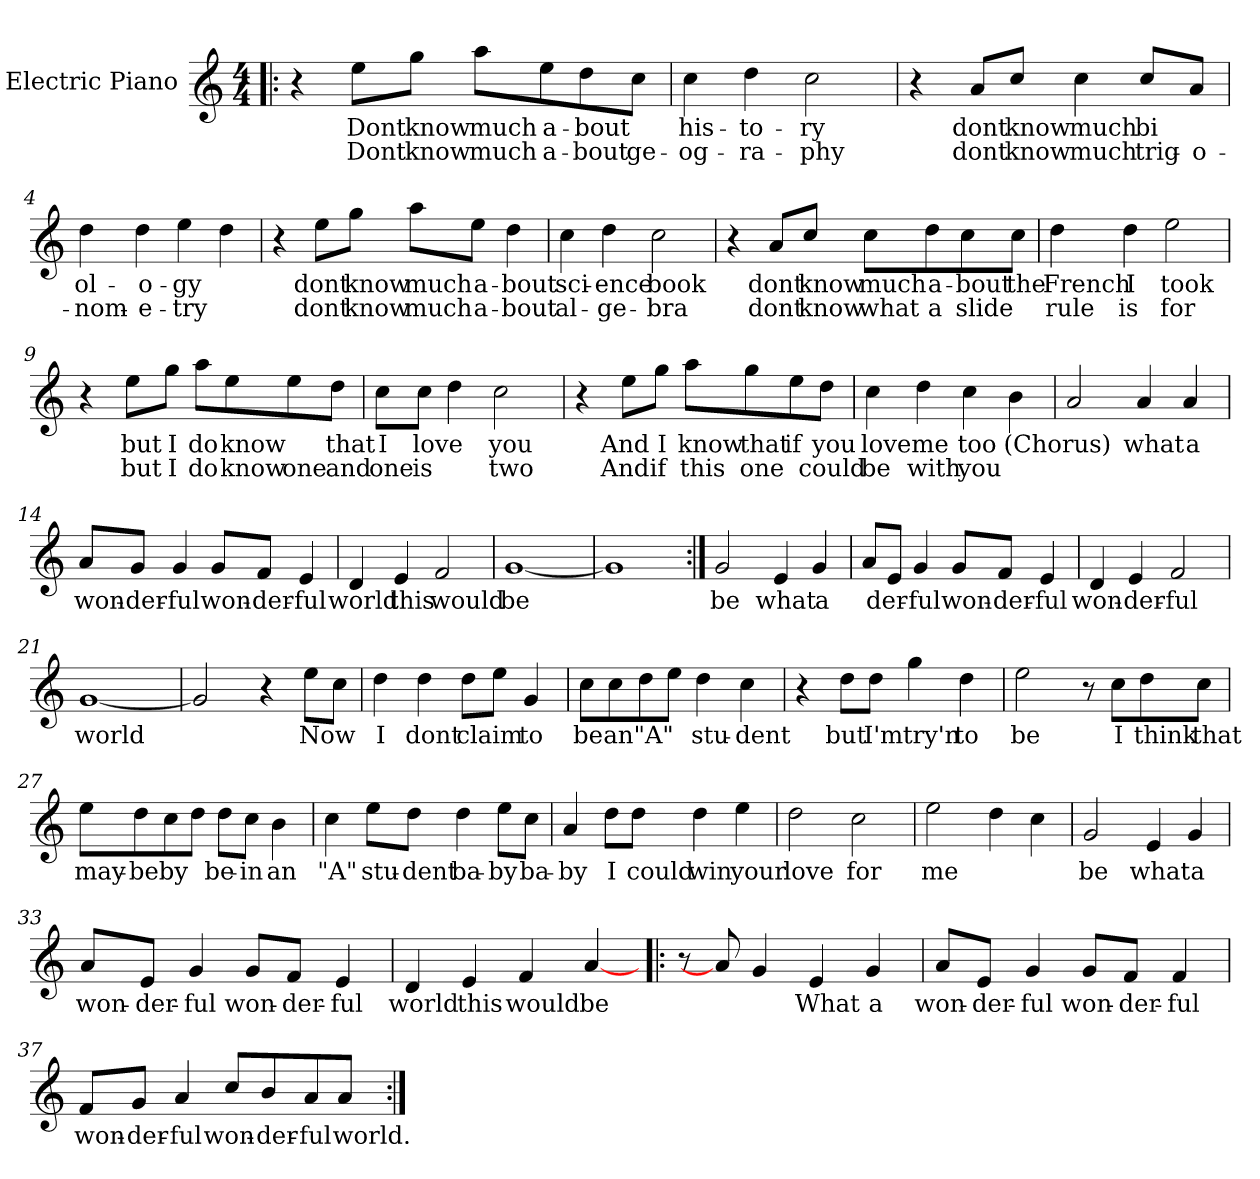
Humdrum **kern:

**kern	**text	**text
*part1	*part1	*part1
*staff1	*staff1	*staff1
*I"Electric Piano	*	*
*I'E.Pno	*	*
*clefG2	*	*
*k[]	*	*
*C:	*	*
*M4/4	*	*
=1!|:	=1!|:	=1!|:
4r	.	.
8ee\L	Dont	Dont
8gg\J	know	know
8aa\L	much	much
8ee\	a-	a-
8dd\	-bout	-bout
8cc\J	.	ge-
=2	=2	=2
4cc\	his-	-og-
4dd\	-to-	-ra-
2cc\	-ry	-phy
=3	=3	=3
4r	.	.
8a/L	dont	dont
8cc/J	know	know
4cc\	much	much
8cc/L	-bi	trig-
8a/J	.	-o-
!!LO:LB:g=z
=4	=4	=4
4dd\	ol-	-nom-
4dd\	-o-	-e-
4ee\	-gy	-try
4dd\	.	.
=5	=5	=5
4r	.	.
8ee\L	dont	dont
8gg\J	know	know
8aa\L	much	much
8ee\J	a-	a-
4dd\	-bout	-bout
=6	=6	=6
4cc\	sci-	al-
4dd\	-ence	-ge-
2cc\	book	-bra
!!LO:LB:g=z
=7	=7	=7
4r	.	.
8a/L	dont	dont
8cc/J	know	know
8cc\L	much	what
8dd\	a-	a
8cc\	-bout	slide
8cc\J	the	.
=8	=8	=8
4dd\	French	rule
4dd\	I	is
2ee\	took	for
=9	=9	=9
4r	.	.
8ee\L	but	but
8gg\J	I	I
8aa\L	do	do
8ee\	know	know
8ee\	.	one
8dd\J	that	and
!!LO:LB:g=z
=10	=10	=10
8cc\L	I	one
8cc\J	love	is
4dd\	.	.
2cc\	you	two
=11	=11	=11
4r	.	.
8ee\L	And	And
8gg\J	I	if
8aa\L	know	this
8gg\	that	one
8ee\	if	.
8dd\J	you	could
=12	=12	=12
4cc\	love	be
4dd\	me	with
4cc\	too	you
4b\	(Chorus)	.
!!LO:LB:g=z
=13	=13	=13
2a/	.	.
4a/	what	.
4a/	a	.
=14	=14	=14
8a/L	won-	.
8g/J	-der-	.
4g/	-ful	.
8g/L	won-	.
8f/J	-der-	.
4e/	-ful	.
=15	=15	=15
4d/	world	.
4e/	this	.
2f/	would	.
=16	=16	=16
[1g	be	.
=17	=17	=17
1g]	.	.
=18:|!	=18:|!	=18:|!
2g/	be	.
4e/	what	.
4g/	a	.
!!LO:LB:g=z
=19	=19	=19
8a/L	.	.
8e/J	-der-	.
4g/	-ful	.
8g/L	won-	.
8f/J	-der-	.
4e/	-ful	.
=20	=20	=20
4d/	won-	.
4e/	-der-	.
2f/	-ful	.
=21	=21	=21
[1g	world	.
=22	=22	=22
2g/]	.	.
4r	.	.
8ee\L	Now	.
8cc\J	.	.
=23	=23	=23
4dd\	I	.
4dd\	dont	.
8dd\L	claim	.
8ee\J	.	.
4g/	to	.
!!LO:LB:g=z
=24	=24	=24
8cc\L	be	.
8cc\	an	.
8dd\	"A"	.
8ee\J	.	.
4dd\	stu-	.
4cc\	-dent	.
=25	=25	=25
4r	.	.
8dd\L	but	.
8dd\J	I'm	.
4gg\	try'n	.
4dd\	to	.
=26	=26	=26
2ee\	be	.
8r	.	.
8cc\L	I	.
8dd\	think	.
8cc\J	that	.
!!LO:PB:g=z
=27	=27	=27
8ee\L	may-	.
8dd\	-be	.
8cc\	by	.
8dd\J	.	.
8dd\L	be-	.
8cc\J	-in	.
4b\	an	.
=28	=28	=28
4cc\	"A"	.
8ee\L	stu-	.
8dd\J	-dent	.
4dd\	ba-	.
8ee\L	-by	.
8cc\J	ba-	.
=29	=29	=29
4a/	-by	.
8dd\L	I	.
8dd\J	could	.
4dd\	win	.
4ee\	your	.
=30	=30	=30
2dd\	love	.
2cc\	for	.
!!LO:LB:g=z
=31	=31	=31
2ee\	me	.
4dd\	.	.
4cc\	.	.
=32	=32	=32
2g/	be	.
4e/	what	.
4g/	a	.
=33	=33	=33
8a/L	won-	.
8e/J	-der-	.
4g/	-ful	.
8g/L	won-	.
8f/J	-der-	.
4e/	-ful	.
=34	=34	=34
4d/	world	.
4e/	this	.
4f/	would	.
[4a/	be	.
!!LO:LB:g=z
=35!|:	=35!|:	=35!|:
8r	.	.
8a/]	.	.
4g/	.	.
4e/	What	.
4g/	a	.
=36	=36	=36
8a/L	won-	.
8e/J	-der-	.
4g/	-ful	.
8g/L	won-	.
8f/J	-der-	.
4f/	-ful	.
=37	=37	=37
8f/L	won-	.
8g/J	-der-	.
4a/	-ful	.
8cc/L	won-	.
8b/	-der-	.
8a/	-ful	.
8a/J	world.	.
=:|!	=:|!	=:|!
*-	*-	*-
